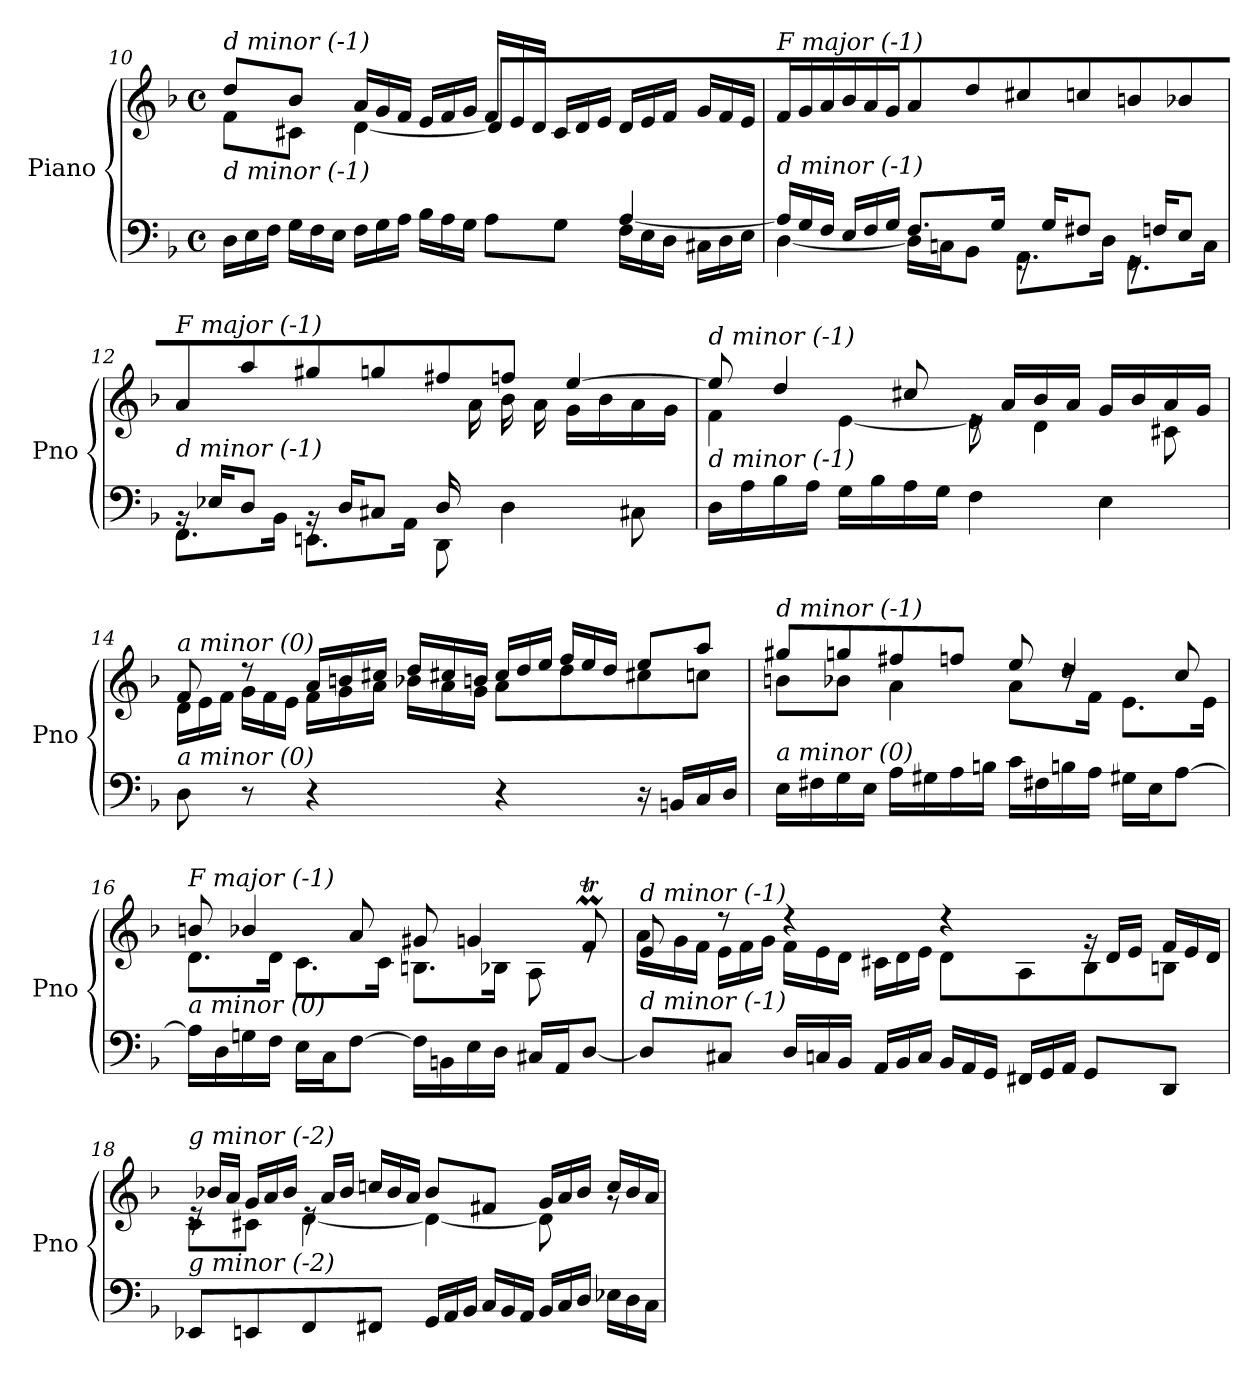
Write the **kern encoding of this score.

**kern	**kern
*part1	*part1
*staff2	*staff1
*I"Piano	*
*I'Pno	*
!!LO:LB:g=z
*clefF4	*clefG2
*k[b-]	*k[b-]
*M4/4	*M4/4
*met(c)	*met(c)
=10	=10
*^	*
*	*Xtuplet	*
*	*^	*^
*	*	*	*	*^
!	!	!	!LO:TX:i:t=d minor (-1)	!	!
!LO:TX:i:t=d minor (-1)	!	!	!	!	!
2ryy	24D\LL	2.ryy	8dd/L	8f\L	2.ryy
.	24E\	.	.	.	.
.	24F\JJ	.	.	.	.
.	24G\LL	.	8b-/J	8c#X\J	.
.	24F\	.	.	.	.
.	24E\JJ	.	.	.	.
*	*	*	*Xtuplet	*	*
.	24F\LL	.	24a/LL	[4d\	.
.	24G\	.	24g/	.	.
.	24A\JJ	.	24f/JJ	.	.
.	24B-\LL	.	24e/LL	.	.
.	24A\	.	24f/	.	.
.	24G\JJ	.	24g/JJ	.	.
8ryy	8A\L	.	24f/LL	8d\L]	.
.	.	.	24e/	.	.
.	.	.	24d/JJ	.	.
8B-/J	8G\J	.	24c#/LL	8ryy	.
.	.	.	24d/	.	.
.	.	.	24e/JJ	.	.
4ryy	[4A/	24F\LL	24d/LL	4ryy	4ryy
.	.	24E\	24e/	.	.
.	.	24D\JJ	24f/JJ	.	.
.	.	24C#X\LL	24g/LL	.	.
.	.	24D\	24f/	.	.
.	.	24E\JJ	24e/JJ	.	.
*	*	*	*v	*v	*v
=11	=11	=11	=11
!	!	!	!LO:TX:i:t=F major (-1)
!LO:TX:i:t=d minor (-1)	!	!	!
*	*v	*v	*
24A/LL]	[4D\	24f/LL
24G/	.	24g/
24F/JJ	.	24a/JJ
24E/LL	.	24b-/LL
24F/	.	24a/
24G/JJ	.	24g/JJ
8.F/L	16D\LL]	8a/L
.	16Cn\J	.
.	8BB-\J	8dd/J
16G/Jk	.	.
16rGG	8.AA\L	8cc#X/L
16G/KL	.	.
8F#X/J	.	8ccn/
.	16D\Jk	.
16rGG	8.GG\L	8bn/
16Fn/KL	.	.
8E/J	.	8b-X/J
.	16C\Jk	.
!!LO:PB:g=z
=12	=12	=12
*	*^	*^
*	*	*	*	*^
!	!	!	!LO:TX:i:t=F major (-1)	!	!
!LO:TX:i:t=d minor (-1)	!	!	!	!	!
2.ryy	16rBB	8.FF\L	8a/L	2.ryy	2ryy
.	16E-X/KL	.	.	.	.
.	8D/J	.	8aa/	.	.
.	.	16BB-\Jk	.	.	.
.	16rBB	8.EEn\L	8gg#X/	.	.
.	16D/KL	.	.	.	.
.	8C#X/J	.	8ggn/J	.	.
.	.	16AA\Jk	.	.	.
.	16D/LL	8DD\	8ff#X/L	.	16ryy
.	8.ryy	.	.	.	16a\
.	.	4D\	8ffn/J	.	16b-\
.	.	.	.	.	16a\JJ
4ryy	4ryy	.	[4ee/	16g\LL	4ryy
.	.	.	.	16b-\	.
.	.	8C#X\	.	16a\	.
.	.	.	.	16g\JJ	.
*v	*v	*v	*	*	*
*	*	*v	*v
=13	=13	=13
!	!LO:TX:i:t=d minor (-1)	!
!LO:TX:i:t=d minor (-1)	!	!
16D\LL	8ee/]	4f\
16A\	.	.
16B-\	4dd/	.
16A\JJ	.	.
16G\LL	.	[4e\
16B-\	.	.
16A\	8cc#X/	.
16G\JJ	.	.
4F\	16re	8e\]
.	16a/LL	.
.	16b-/	4d\
.	16a/JJ	.
4E\	16g/LL	.
.	16b-/	.
.	16a/	8c#X\
.	16g/JJ	.
!!LO:LB:g=z	!!
=14	=14	=14
!	!LO:TX:i:t=a minor (0)	!
!LO:TX:i:t=a minor (0)	!	!
8D\	8f/	24d\LL
.	.	24e\
.	.	24f\JJ
8r	8r	24g\LL
.	.	24f\
.	.	24e\JJ
4r	24a/LL	24f\LL
.	24bn/	24g\
.	24cc#X/JJ	24a\JJ
.	24dd/LL	24b-X\LL
.	24cc#X/	24a\
.	24bn/JJ	24g\JJ
4r	24cc#/LL	8a\L
.	24dd/	.
.	24ee/JJ	.
.	24ff/LL	8dd\
.	24ee/	.
.	24dd/JJ	.
16r	8ee/L	8cc#X\
16BBn/LL	.	.
16C/	8aa/J	8ccn\J
16D/JJ	.	.
=15	=15	=15
!	!LO:TX:i:t=d minor (-1)	!
!LO:TX:i:t=a minor (0)	!	!
16E\LL	8gg#X/L	8bn\L
16F#X\	.	.
16G\	8ggn/	8b-X\J
16E\JJ	.	.
16A\LL	8ff#X/	4a\
16G#X\	.	.
16A\	8ffn/J	.
16Bn\JJ	.	.
16c\LL	8ee/	8a\L
16F#X\	.	.
16Bn\	4dd/	16rdd
16A\JJ	.	16f\Jk
16G#X\LL	.	8.e\L
16E\J	.	.
[8A\J	8cc/	.
.	.	16e\Jk
!!LO:LB:g=z	!!
=16	=16	=16
!	!LO:TX:i:t=F major (-1)	!
!LO:TX:i:t=a minor (0)	!	!
16A\LL]	8bn/	8.d\L
16D\	.	.
16Gn\	4b-X/	.
16F\JJ	.	16d\Jk
16E\LL	.	8.c\L
16C\J	.	.
[8F\J	8a/	.
.	.	16c\Jk
16F\LL]	8g#X/	8.Bn\L
16BBn\	.	.
16E\	4gn/	.
16D\JJ	.	16B-X\Jk
16C#X/LL	.	8A\
16AA/J	.	.
[8D/J	8fTM/	8re
=17	=17	=17
!	!LO:TX:i:t=d minor (-1)	!
!LO:TX:i:t=d minor (-1)	!	!
8D/L]	8e/	24a\LL
.	.	24g\
.	.	24f\JJ
8C#X/J	8r	24e\LL
.	.	24f\
.	.	24g\JJ
24D/LL	4r	24f\LL
24Cn/	.	24e\
24BB-/JJ	.	24d\JJ
24AA/LL	.	24c#X\LL
24BB-/	.	24d\
24C/JJ	.	24e\JJ
24BB-/LL	4r	8d\L
24AA/	.	.
24GG/JJ	.	.
24FF#X/LL	.	8A\
24GG/	.	.
24AA/JJ	.	.
8GG/L	24rg	8B-\
.	24d/LL	.
.	24e/JJ	.
8DD/J	24f/LL	8Bn\J
.	24e/	.
.	24d/JJ	.
!!LO:LB:g=z	!!
=18	=18	=18
!	!LO:TX:i:t=g minor (-2)	!
!LO:TX:i:t=g minor (-2)	!	!
8EE-X/L	24re	8c\L
.	24b-X/LL	.
.	24a/JJ	.
8EEn/	24g/LL	8c#X\J
.	24a/	.
.	24b-/JJ	.
8FF/	24re	[4d\
.	24a/LL	.
.	24b-/JJ	.
8FF#X/J	24ccn/LL	.
.	24b-/	.
.	24a/JJ	.
24GG/LL	8b-/L	4d\_
24AA/	.	.
24BB-/JJ	.	.
24C/LL	8f#X/J	.
24BB-/	.	.
24AA/JJ	.	.
24BB-/LL	24g/LL	8d\]
24C/	24a/	.
24D/JJ	24b-/JJ	.
24E-X\LL	24cc/LL	8rg
24D\	24b-/	.
24C\JJ	24a/JJ	.
*	*v	*v
=	=
*-	*-
